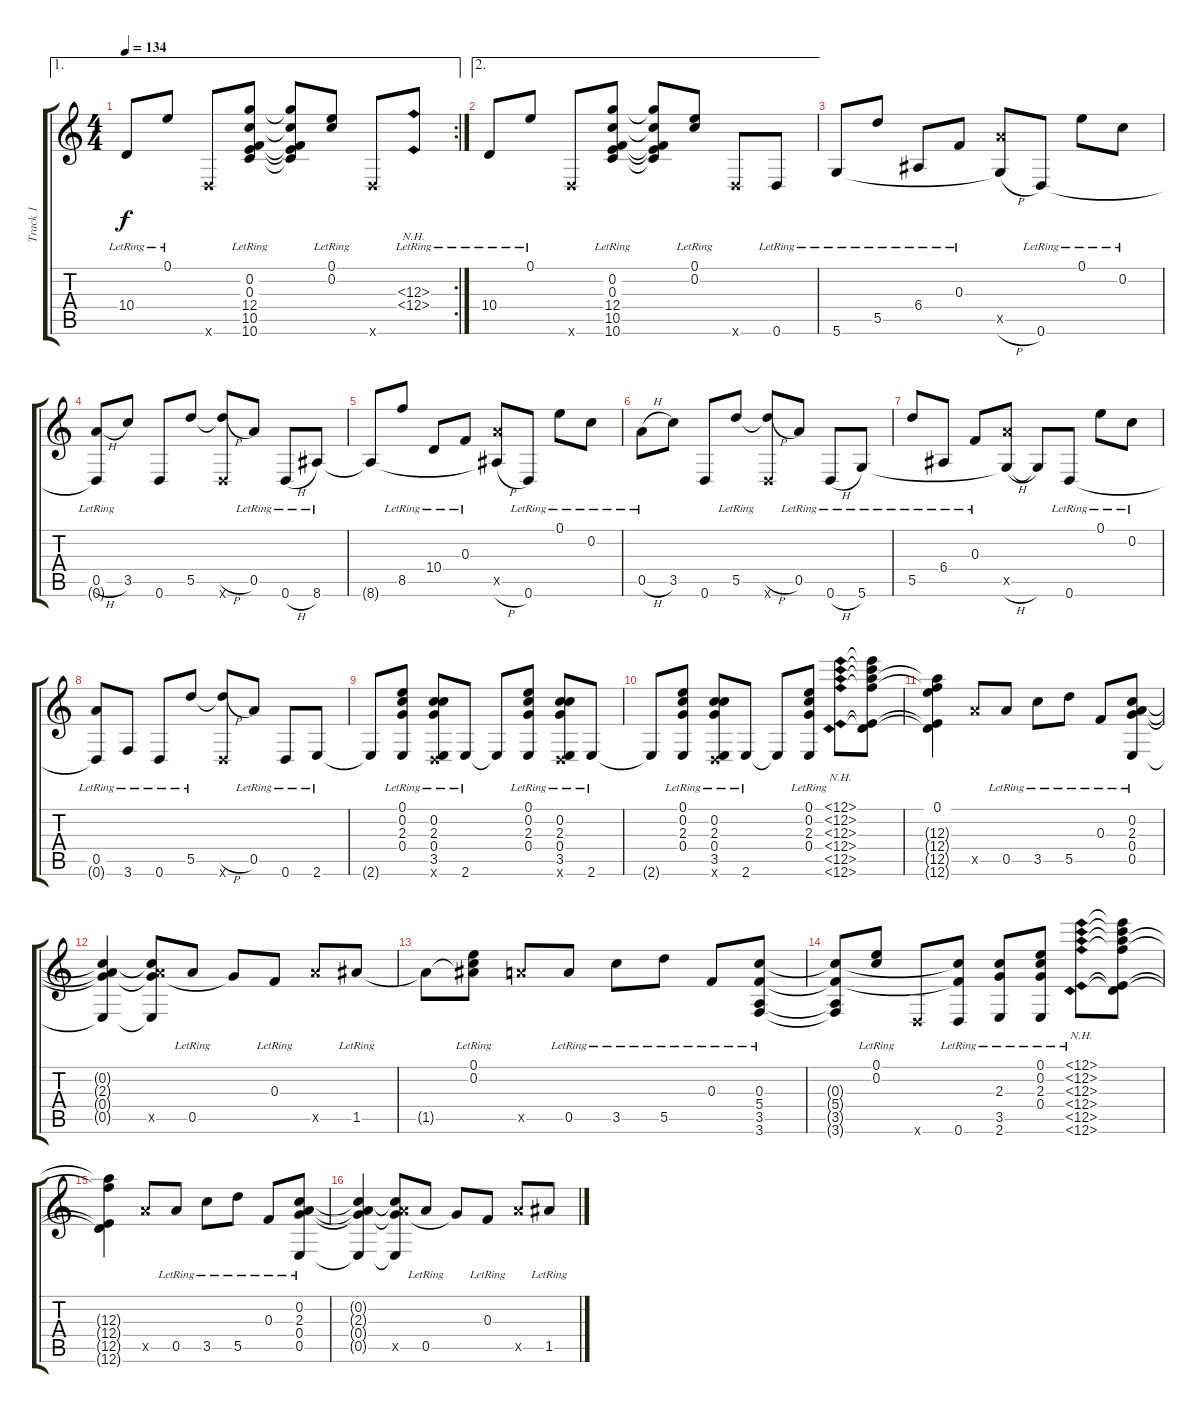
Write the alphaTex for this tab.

\track ("Track 1" "Track 1") {instrument acousticguitarsteel}
\staff {score tabs}
\tuning (E4 C4 F3 E2 A3 D2) {hide}
\ae 1
\rc 2
\ts (4 4)
\tempo 134
\clef g2
\ks c
10.4{lr}.8{dy f} 0.1{lr}.8 0.6{x}.8 (0.2{lr} 0.3{lr} 12.4{lr} 10.5{lr} 10.6{lr}).8 (0.2{t} 0.3{t} 12.4{t} 10.5{t} 10.6{t}).8 (0.1{lr} 0.2{lr}).8 0.6{x}.8 (12.3{nh lr} 12.4{nh lr}).8 |
\ae 2
10.4{lr}.8 0.1{lr}.8 0.6{x}.8 (0.2{lr} 0.3{lr} 12.4{lr} 10.5{lr} 10.6{lr}).8 (0.2{t} 0.3{t} 12.4{t} 10.5{t} 10.6{t}).8 (0.1{lr} 0.2{lr}).8 0.6{x}.8 0.6{lr}.8 |
5.6{lr}.8 5.5{lr}.8 6.4{lr}.8 0.3{lr}.8 (0.5{x} 5.6{h t}).8 0.6{lr}.8 0.1{lr}.8 0.2{lr}.8 |
(0.5{h lr} 0.6{t}).8 3.5.8 0.6.8 5.5.8 (5.5{h t} 0.6{x}).8 0.5{lr}.8 0.6{h lr}.8 8.6{lr}.8 |
8.6{t}.8 8.5{lr}.8 10.4{lr}.8 0.3{lr}.8 (0.5{x} 8.6{h t}).8 0.6{lr}.8 0.1{lr}.8 0.2{lr}.8 |
0.5{h lr}.8 3.5.8 0.6.8 5.5{lr}.8 (5.5{h t} 0.6{x}).8 0.5{lr}.8 0.6{h lr}.8 5.6{lr}.8 |
5.5{lr}.8 6.4{lr}.8 0.3{lr}.8 (0.5{x} 5.6{h t}).8 5.6{t}.8 0.6{lr}.8 0.1{lr}.8 0.2{lr}.8 |
(0.5{lr} 0.6{t}).8 3.6{lr}.8 0.6{lr}.8 5.5{lr}.8 (5.5{h t} 0.6{x}).8 0.5{lr}.8 0.6{lr}.8 2.6{lr}.8 |
2.6{t}.8 (0.1{lr} 0.2{lr} 2.3{lr} 0.4{lr}).8 (0.2{lr} 2.3{lr} 0.4{lr} 3.5{lr} 0.6{x}).8 2.6{lr}.8 2.6{t}.8 (0.1{lr} 0.2{lr} 2.3{lr} 0.4{lr}).8 (0.2{lr} 2.3{lr} 0.4{lr} 3.5{lr} 0.6{x}).8 2.6{lr}.8 |
2.6{t}.8 (0.1{lr} 0.2{lr} 2.3{lr} 0.4{lr}).8 (0.2{lr} 2.3{lr} 0.4{lr} 3.5{lr} 0.6{x}).8 2.6{lr}.8 2.6{t}.8 (0.1{lr} 0.2{lr} 2.3{lr} 0.4{lr}).8 (12.1{nh lr} 12.2{nh lr} 12.3{nh lr} 12.4{nh lr} 12.5{nh lr} 12.6{nh lr}).8 (12.1{t} 12.2{t} 12.3{t} 12.4{t} 12.5{t} 12.6{t}).8 |
(0.1 12.3{t} 12.4{t} 12.5{t} 12.6{t}).4 0.5{x}.8 0.5{lr}.8 3.5{lr}.8 5.5{lr}.8 0.3{lr}.8 (0.2{lr} 2.3{lr} 0.4{lr} 0.5{lr}).8 |
(0.2{t} 2.3{t} 0.4{t} 0.5{t}).4 (0.2{t} 2.3{t} 0.4{t} 0.5{x}).8 0.5{lr}.8 2.3{t}.8 0.3{lr}.8 0.5{x}.8 1.5{lr}.8 |
1.5{t}.8 (0.1{lr} 0.2{lr} 1.5{t}).8 0.5{x}.8 0.5{lr}.8 3.5{lr}.8 5.5{lr}.8 0.3{lr}.8 (0.3{lr} 5.4{lr} 3.5{lr} 3.6{lr}).8 |
(0.3{t} 5.4{t} 3.5{t} 3.6{t}).8 (0.1{lr} 0.2{lr}).8 0.6{x}.8 (0.3{t} 3.5{t} 0.6{lr}).8 (2.3{lr} 3.5{lr} 2.6{lr}).8 (0.1{lr} 0.2{lr} 2.3{lr} 0.4{lr}).8 (12.1{nh lr} 12.2{nh lr} 12.3{nh lr} 12.4{nh lr} 12.5{nh lr} 12.6{nh lr}).8 (12.1{t} 12.2{t} 12.3{t} 12.4{t} 12.5{t} 12.6{t}).8 |
(12.3{t} 12.4{t} 12.5{t} 12.6{t}).4 0.5{x}.8 0.5{lr}.8 3.5{lr}.8 5.5{lr}.8 0.3{lr}.8 (0.2{lr} 2.3{lr} 0.4{lr} 0.5{lr}).8 |
(0.2{t} 2.3{t} 0.4{t} 0.5{t}).4 (0.2{t} 2.3{t} 0.4{t} 0.5{x}).8 0.5{lr}.8 2.3{t}.8 0.3{lr}.8 0.5{x}.8 1.5{lr}.8
